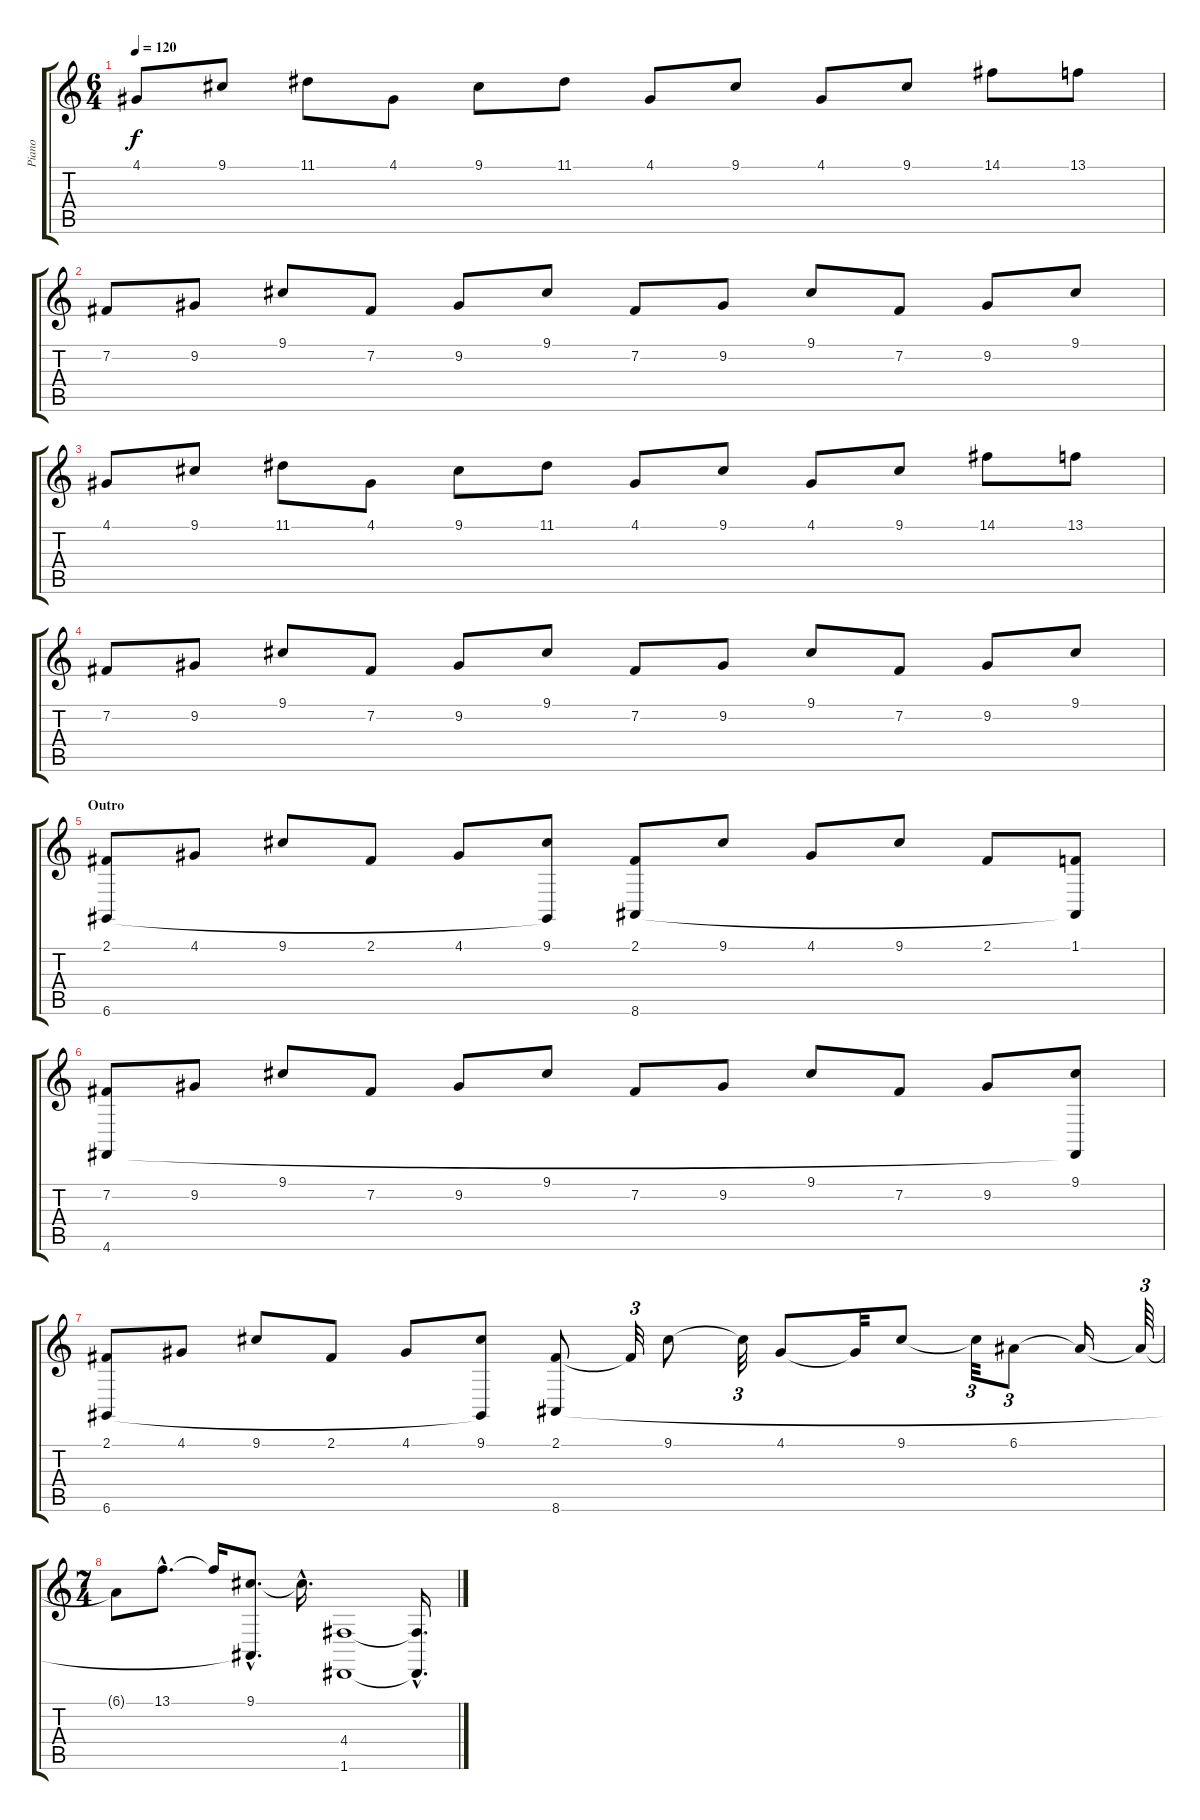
\track ("Piano" "Piano") {instrument acousticgrandpiano}
\staff {score tabs}
\tuning (E4 B3 G3 D3 A2 D2) {hide}
\ts (6 4)
\tempo 120
\clef g2
\ks c
4.1.8{dy f} 9.1.8 11.1.8 4.1.8 9.1.8 11.1.8 4.1.8 9.1.8 4.1.8 9.1.8 14.1.8 13.1.8 |
7.2.8 9.2.8 9.1.8 7.2.8 9.2.8 9.1.8 7.2.8 9.2.8 9.1.8 7.2.8 9.2.8 9.1.8 |
4.1.8 9.1.8 11.1.8 4.1.8 9.1.8 11.1.8 4.1.8 9.1.8 4.1.8 9.1.8 14.1.8 13.1.8 |
7.2.8 9.2.8 9.1.8 7.2.8 9.2.8 9.1.8 7.2.8 9.2.8 9.1.8 7.2.8 9.2.8 9.1.8 |
\section ("" "Outro")
(2.1 6.6).8 4.1.8 9.1.8 2.1.8 4.1.8 (9.1 6.6{t}).8 (2.1 8.6).8 9.1.8 4.1.8 9.1.8 2.1.8 (1.1 8.6{t}).8 |
(7.2 4.6).8 9.2.8 9.1.8 7.2.8 9.2.8 9.1.8 7.2.8 9.2.8 9.1.8 7.2.8 9.2.8 (9.1 4.6{t}).8 |
(2.1 6.6).8 4.1.8 9.1.8 2.1.8 4.1.8 (9.1 6.6{t}).8 (2.1 8.6).8 2.1{t}.32{tu (3 2)} 9.1.8 9.1{t}.32{tu (3 2)} 4.1.8 4.1{t}.32 9.1.8 9.1{t}.32{tu (3 2)} 6.1.8{tu (3 2)} 6.1{t}.16 6.1{t}.64{tu (3 2)} |
\ts (7 4)
6.1{t}.8 13.1{hac}.8{d} 13.1{t}.16 (9.1{hac} 8.6{hac t}).8{d} 9.1{hac t}.16{d} (4.4 1.6).1 (4.4{hac t} 1.6{hac t}).16{d}
